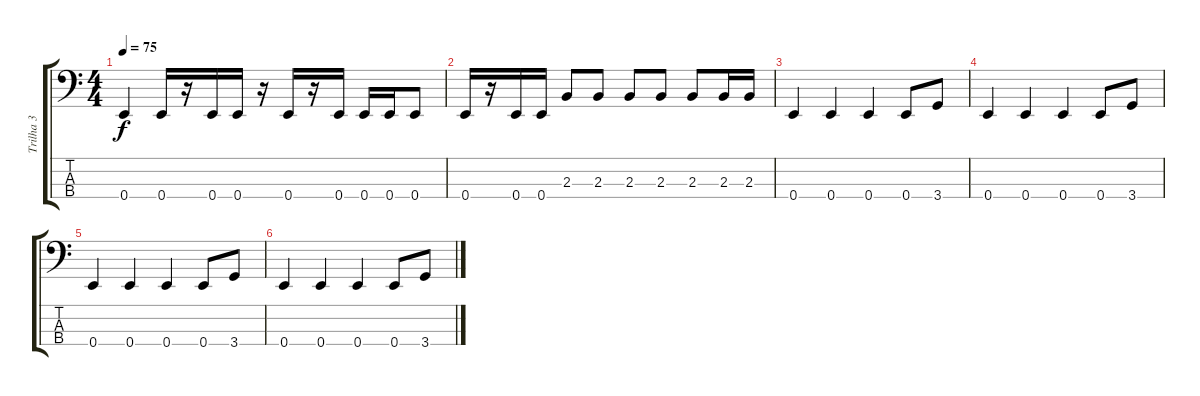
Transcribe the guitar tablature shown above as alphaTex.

\track ("Trilha 3" "Trilha 3") {instrument electricbassfinger}
\staff {score tabs}
\tuning (G2 D2 A1 E1) {hide}
\ts (4 4)
\tempo 75
\clef f4
\ks c
0.4.4{dy f} 0.4.16 r.16 0.4.16 0.4.16 r.16 0.4.16 r.16 0.4.16 0.4.16 0.4.16 0.4.8 |
0.4.16 r.16 0.4.16 0.4.16 2.3.8 2.3.8 2.3.8 2.3.8 2.3.8 2.3.16 2.3.16 |
0.4.4{instrument overdrivenguitar} 0.4.4 0.4.4 0.4.8 3.4.8 |
0.4.4 0.4.4 0.4.4 0.4.8 3.4.8 |
0.4.4 0.4.4 0.4.4 0.4.8 3.4.8 |
0.4.4 0.4.4 0.4.4 0.4.8 3.4.8
